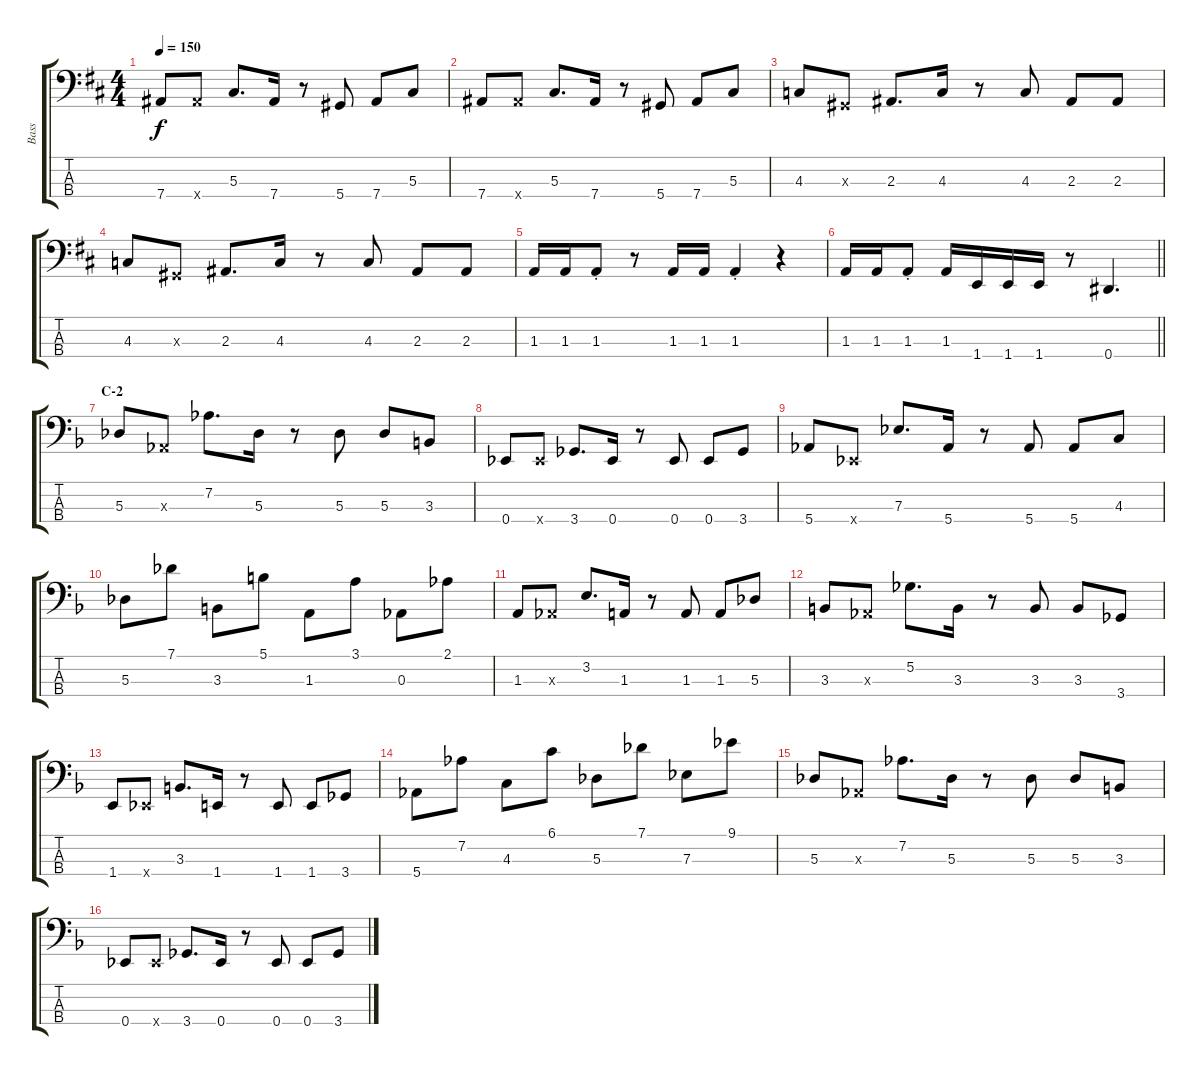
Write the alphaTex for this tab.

\track ("Bass" "Bass") {instrument electricbasspick}
\staff {score tabs}
\tuning (Gb2 Db2 Ab1 Eb1) {hide}
\ts (4 4)
\tempo 150
\clef f4
\ks d
7.4.8{dy f} 7.4{x}.8 5.3.8{d} 7.4.16 r.8 5.4.8 7.4.8 5.3.8 |
7.4.8 7.4{x}.8 5.3.8{d} 7.4.16 r.8 5.4.8 7.4.8 5.3.8 |
4.3.8 0.3{x}.8 2.3.8{d} 4.3.16 r.8 4.3.8 2.3.8 2.3.8 |
4.3.8 0.3{x}.8 2.3.8{d} 4.3.16 r.8 4.3.8 2.3.8 2.3.8 |
1.3.16 1.3.16 1.3{st}.8 r.8 1.3.16 1.3.16 1.3{st}.4 r.4 |
\barLineRight lightlight
1.3.16 1.3.16 1.3{st}.8 1.3.16 1.4.16 1.4.16 1.4.16 r.8 0.4.4{d} |
\section ("" "C-2")
\ks f
5.3.8 0.3{x}.8 7.2.8{d} 5.3.16 r.8 5.3.8 5.3.8 3.3.8 |
0.4.8 0.4{x}.8 3.4.8{d} 0.4.16 r.8 0.4.8 0.4.8 3.4.8 |
5.4.8 0.4{x}.8 7.3.8{d} 5.4.16 r.8 5.4.8 5.4.8 4.3.8 |
5.3.8 7.1.8 3.3.8 5.1.8 1.3.8 3.1.8 0.3.8 2.1.8 |
1.3.8 0.3{x}.8 3.2.8{d} 1.3.16 r.8 1.3.8 1.3.8 5.3.8 |
3.3.8 0.3{x}.8 5.2.8{d} 3.3.16 r.8 3.3.8 3.3.8 3.4.8 |
1.4.8 0.4{x}.8 3.3.8{d} 1.4.16 r.8 1.4.8 1.4.8 3.4.8 |
5.4.8 7.2.8 4.3.8 6.1.8 5.3.8 7.1.8 7.3.8 9.1.8 |
5.3.8 0.3{x}.8 7.2.8{d} 5.3.16 r.8 5.3.8 5.3.8 3.3.8 |
0.4.8 0.4{x}.8 3.4.8{d} 0.4.16 r.8 0.4.8 0.4.8 3.4.8
